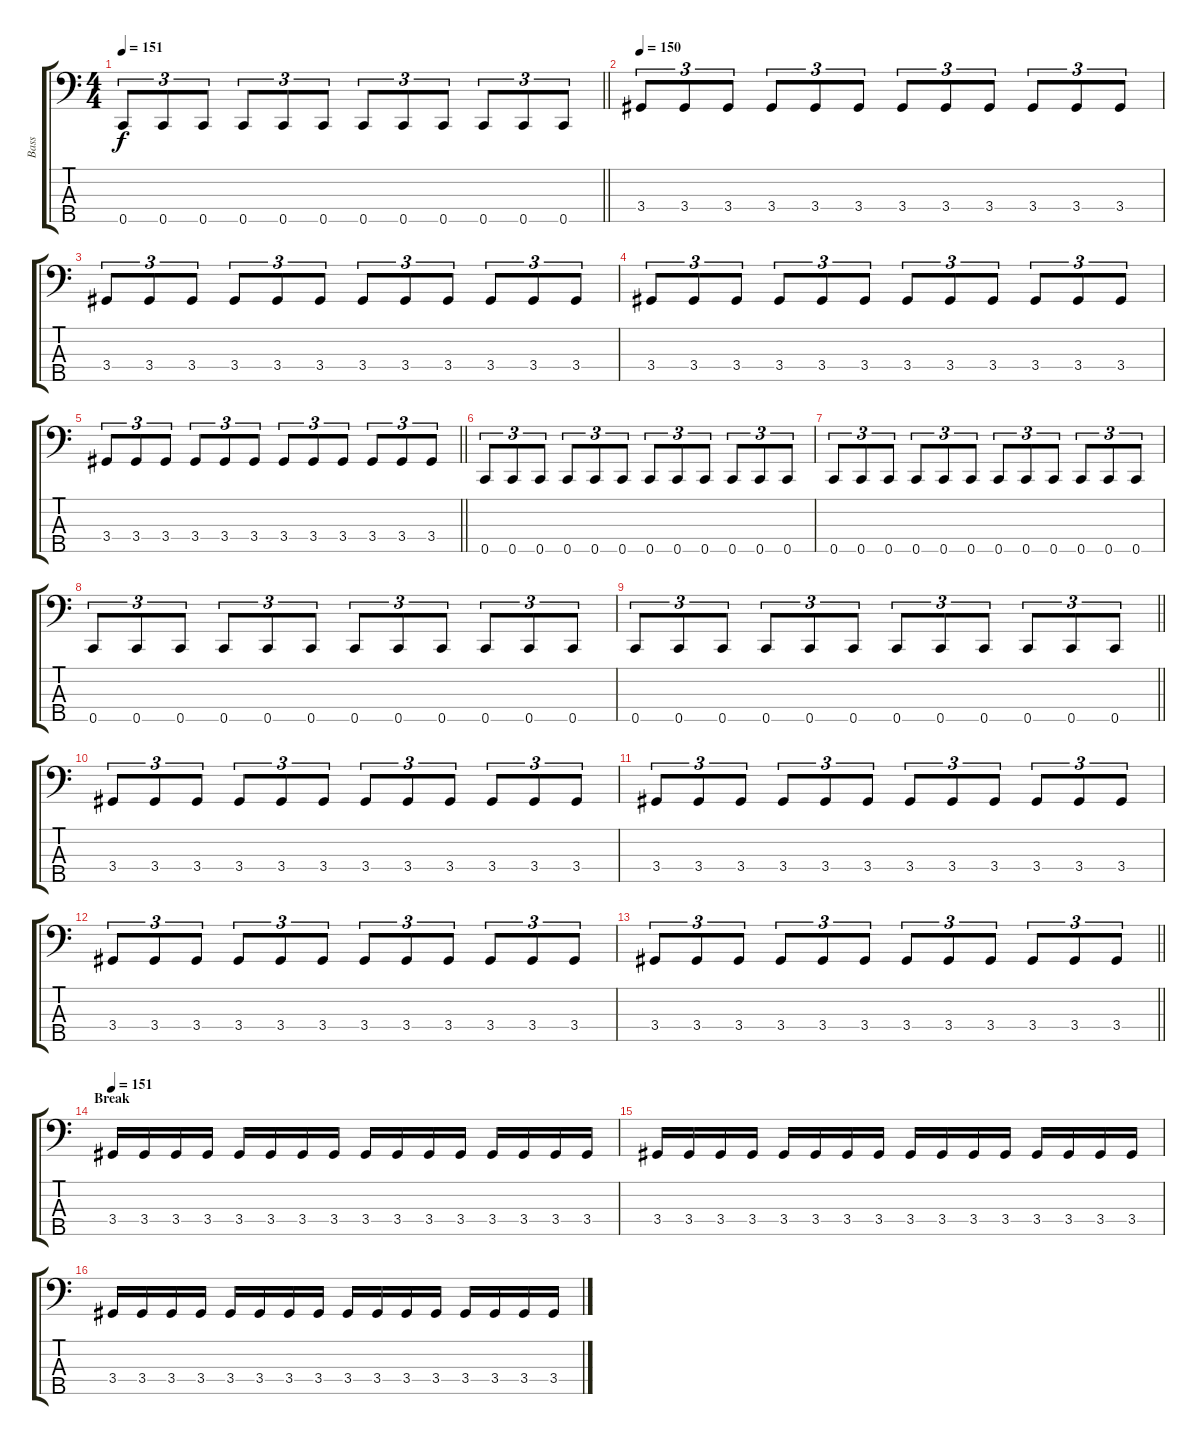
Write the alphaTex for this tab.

\track ("Bass" "Bass") {instrument electricbassfinger}
\staff {score tabs}
\tuning (Ab2 Eb2 Bb1 F1 C1) {hide}
\ts (4 4)
\tempo 151
\clef f4
\barLineRight lightlight
\ks c
0.5.8{tu (3 2) dy f} 0.5.8{tu (3 2)} 0.5.8{tu (3 2)} 0.5.8{tu (3 2)} 0.5.8{tu (3 2)} 0.5.8{tu (3 2)} 0.5.8{tu (3 2)} 0.5.8{tu (3 2)} 0.5.8{tu (3 2)} 0.5.8{tu (3 2)} 0.5.8{tu (3 2)} 0.5.8{tu (3 2)} |
\section ("" "")
\tempo 150
3.4.8{tu (3 2)} 3.4.8{tu (3 2)} 3.4.8{tu (3 2)} 3.4.8{tu (3 2)} 3.4.8{tu (3 2)} 3.4.8{tu (3 2)} 3.4.8{tu (3 2)} 3.4.8{tu (3 2)} 3.4.8{tu (3 2)} 3.4.8{tu (3 2)} 3.4.8{tu (3 2)} 3.4.8{tu (3 2)} |
3.4.8{tu (3 2)} 3.4.8{tu (3 2)} 3.4.8{tu (3 2)} 3.4.8{tu (3 2)} 3.4.8{tu (3 2)} 3.4.8{tu (3 2)} 3.4.8{tu (3 2)} 3.4.8{tu (3 2)} 3.4.8{tu (3 2)} 3.4.8{tu (3 2)} 3.4.8{tu (3 2)} 3.4.8{tu (3 2)} |
3.4.8{tu (3 2)} 3.4.8{tu (3 2)} 3.4.8{tu (3 2)} 3.4.8{tu (3 2)} 3.4.8{tu (3 2)} 3.4.8{tu (3 2)} 3.4.8{tu (3 2)} 3.4.8{tu (3 2)} 3.4.8{tu (3 2)} 3.4.8{tu (3 2)} 3.4.8{tu (3 2)} 3.4.8{tu (3 2)} |
\barLineRight lightlight
3.4.8{tu (3 2)} 3.4.8{tu (3 2)} 3.4.8{tu (3 2)} 3.4.8{tu (3 2)} 3.4.8{tu (3 2)} 3.4.8{tu (3 2)} 3.4.8{tu (3 2)} 3.4.8{tu (3 2)} 3.4.8{tu (3 2)} 3.4.8{tu (3 2)} 3.4.8{tu (3 2)} 3.4.8{tu (3 2)} |
\section ("" "")
0.5.8{tu (3 2)} 0.5.8{tu (3 2)} 0.5.8{tu (3 2)} 0.5.8{tu (3 2)} 0.5.8{tu (3 2)} 0.5.8{tu (3 2)} 0.5.8{tu (3 2)} 0.5.8{tu (3 2)} 0.5.8{tu (3 2)} 0.5.8{tu (3 2)} 0.5.8{tu (3 2)} 0.5.8{tu (3 2)} |
0.5.8{tu (3 2)} 0.5.8{tu (3 2)} 0.5.8{tu (3 2)} 0.5.8{tu (3 2)} 0.5.8{tu (3 2)} 0.5.8{tu (3 2)} 0.5.8{tu (3 2)} 0.5.8{tu (3 2)} 0.5.8{tu (3 2)} 0.5.8{tu (3 2)} 0.5.8{tu (3 2)} 0.5.8{tu (3 2)} |
0.5.8{tu (3 2)} 0.5.8{tu (3 2)} 0.5.8{tu (3 2)} 0.5.8{tu (3 2)} 0.5.8{tu (3 2)} 0.5.8{tu (3 2)} 0.5.8{tu (3 2)} 0.5.8{tu (3 2)} 0.5.8{tu (3 2)} 0.5.8{tu (3 2)} 0.5.8{tu (3 2)} 0.5.8{tu (3 2)} |
\barLineRight lightlight
0.5.8{tu (3 2)} 0.5.8{tu (3 2)} 0.5.8{tu (3 2)} 0.5.8{tu (3 2)} 0.5.8{tu (3 2)} 0.5.8{tu (3 2)} 0.5.8{tu (3 2)} 0.5.8{tu (3 2)} 0.5.8{tu (3 2)} 0.5.8{tu (3 2)} 0.5.8{tu (3 2)} 0.5.8{tu (3 2)} |
\section ("" "")
3.4.8{tu (3 2)} 3.4.8{tu (3 2)} 3.4.8{tu (3 2)} 3.4.8{tu (3 2)} 3.4.8{tu (3 2)} 3.4.8{tu (3 2)} 3.4.8{tu (3 2)} 3.4.8{tu (3 2)} 3.4.8{tu (3 2)} 3.4.8{tu (3 2)} 3.4.8{tu (3 2)} 3.4.8{tu (3 2)} |
3.4.8{tu (3 2)} 3.4.8{tu (3 2)} 3.4.8{tu (3 2)} 3.4.8{tu (3 2)} 3.4.8{tu (3 2)} 3.4.8{tu (3 2)} 3.4.8{tu (3 2)} 3.4.8{tu (3 2)} 3.4.8{tu (3 2)} 3.4.8{tu (3 2)} 3.4.8{tu (3 2)} 3.4.8{tu (3 2)} |
3.4.8{tu (3 2)} 3.4.8{tu (3 2)} 3.4.8{tu (3 2)} 3.4.8{tu (3 2)} 3.4.8{tu (3 2)} 3.4.8{tu (3 2)} 3.4.8{tu (3 2)} 3.4.8{tu (3 2)} 3.4.8{tu (3 2)} 3.4.8{tu (3 2)} 3.4.8{tu (3 2)} 3.4.8{tu (3 2)} |
\barLineRight lightlight
3.4.8{tu (3 2)} 3.4.8{tu (3 2)} 3.4.8{tu (3 2)} 3.4.8{tu (3 2)} 3.4.8{tu (3 2)} 3.4.8{tu (3 2)} 3.4.8{tu (3 2)} 3.4.8{tu (3 2)} 3.4.8{tu (3 2)} 3.4.8{tu (3 2)} 3.4.8{tu (3 2)} 3.4.8{tu (3 2)} |
\section ("" "Break")
\tempo 151
3.4.16 3.4.16 3.4.16 3.4.16 3.4.16 3.4.16 3.4.16 3.4.16 3.4.16 3.4.16 3.4.16 3.4.16 3.4.16 3.4.16 3.4.16 3.4.16 |
3.4.16 3.4.16 3.4.16 3.4.16 3.4.16 3.4.16 3.4.16 3.4.16 3.4.16 3.4.16 3.4.16 3.4.16 3.4.16 3.4.16 3.4.16 3.4.16 |
3.4.16 3.4.16 3.4.16 3.4.16 3.4.16 3.4.16 3.4.16 3.4.16 3.4.16 3.4.16 3.4.16 3.4.16 3.4.16 3.4.16 3.4.16 3.4.16
